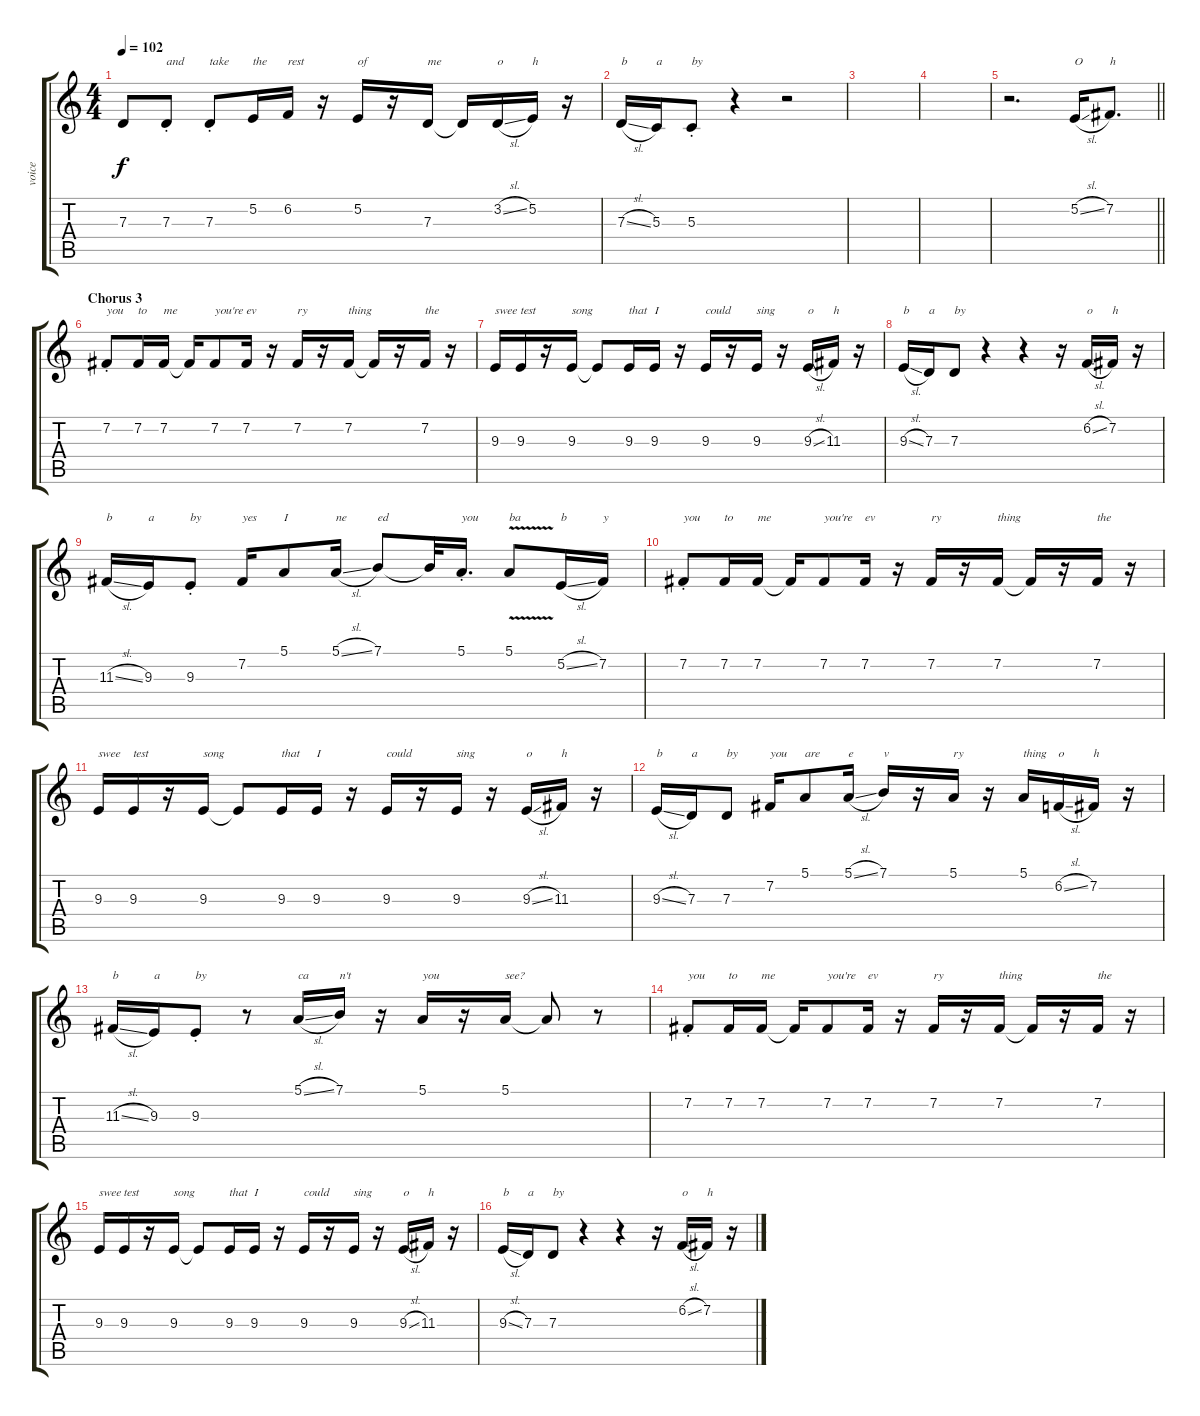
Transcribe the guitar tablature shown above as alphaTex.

\track ("voice" "voice") {instrument lead2sawtooth}
\staff {score tabs}
\tuning (E4 B3 G3 D3 A2 E2) {hide}
\ts (4 4)
\tempo 102
\clef g2
\ks c
7.3{t}.8{dy f} 7.3{st}.8{txt "and"} 7.3{st}.8{txt "take"} 5.2.16{txt "the"} 6.2.16{txt "rest"} r.16 5.2.16{txt "of"} r.16 7.3.16{txt "me"} 7.3{t}.16 3.2{sl}.16{txt "o"} 5.2.16{txt "h"} r.16 |
7.3{sl}.16{txt "b"} 5.3.16{txt "a"} 5.3{st}.8{txt "by"} r.4 r.2 |
|
|
\barLineRight lightlight
r.2{d} 5.2{sl}.16{txt "O"} 7.2.8{d txt "h"} |
\section ("" "Chorus 3")
7.2{st}.8{txt "you"} 7.2.16{txt "to"} 7.2.16{txt "me"} 7.2{t}.16 7.2.8{txt "you're"} 7.2.16{txt "ev"} r.16 7.2.16{txt "ry"} r.16 7.2.16{txt "thing"} 7.2{t}.16 r.16 7.2.16{txt "the"} r.16 |
9.3.16{txt "swee"} 9.3.16{txt "test"} r.16 9.3.16{txt "song"} 9.3{t}.8 9.3.16{txt "that"} 9.3.16{txt "I"} r.16 9.3.16{txt "could"} r.16 9.3.16{txt "sing"} r.16 9.3{sl}.16{txt "o"} 11.3.16{txt "h"} r.16 |
9.3{sl}.16{txt "b"} 7.3.16{txt "a"} 7.3.8{txt "by"} r.4 r.4 r.16 6.2{sl}.16{txt "o"} 7.2.16{txt "h"} r.16 |
11.3{sl}.16{txt "b"} 9.3.16{txt "a"} 9.3{st}.8{txt "by"} 7.2.16{txt "yes"} 5.1.8{txt "I"} 5.1{sl}.16{txt "ne"} 7.1.8{txt "ed"} 7.1{t}.32 5.1{st}.16{d txt "you"} 5.1{v}.8{txt "ba"} 5.2{sl}.16{txt "b"} 7.2.16{txt "y"} |
7.2{st}.8{txt "you"} 7.2.16{txt "to"} 7.2.16{txt "me"} 7.2{t}.16 7.2.8{txt "you're"} 7.2.16{txt "ev"} r.16 7.2.16{txt "ry"} r.16 7.2.16{txt "thing"} 7.2{t}.16 r.16 7.2.16{txt "the"} r.16 |
9.3.16{txt "swee"} 9.3.16{txt "test"} r.16 9.3.16{txt "song"} 9.3{t}.8 9.3.16{txt "that"} 9.3.16{txt "I"} r.16 9.3.16{txt "could"} r.16 9.3.16{txt "sing"} r.16 9.3{sl}.16{txt "o"} 11.3.16{txt "h"} r.16 |
9.3{sl}.16{txt "b"} 7.3.16{txt "a"} 7.3.8{txt "by"} 7.2.16{txt "you"} 5.1.8{txt "are"} 5.1{sl}.16{txt "e"} 7.1.16{txt "v"} r.16 5.1.16{txt "ry"} r.16 5.1.16{txt "thing"} 6.2{sl}.16{txt "o"} 7.2.16{txt "h"} r.16 |
11.3{sl}.16{txt "b"} 9.3.16{txt "a"} 9.3{st}.8{txt "by"} r.8 5.1{sl}.16{txt "ca"} 7.1.16{txt "n't"} r.16 5.1.16{txt "you"} r.16 5.1.16{txt "see?"} 5.1{t}.8 r.8 |
7.2{st}.8{txt "you"} 7.2.16{txt "to"} 7.2.16{txt "me"} 7.2{t}.16 7.2.8{txt "you're"} 7.2.16{txt "ev"} r.16 7.2.16{txt "ry"} r.16 7.2.16{txt "thing"} 7.2{t}.16 r.16 7.2.16{txt "the"} r.16 |
9.3.16{txt "swee"} 9.3.16{txt "test"} r.16 9.3.16{txt "song"} 9.3{t}.8 9.3.16{txt "that"} 9.3.16{txt "I"} r.16 9.3.16{txt "could"} r.16 9.3.16{txt "sing"} r.16 9.3{sl}.16{txt "o"} 11.3.16{txt "h"} r.16 |
9.3{sl}.16{txt "b"} 7.3.16{txt "a"} 7.3.8{txt "by"} r.4 r.4 r.16 6.2{sl}.16{txt "o"} 7.2.16{txt "h"} r.16
